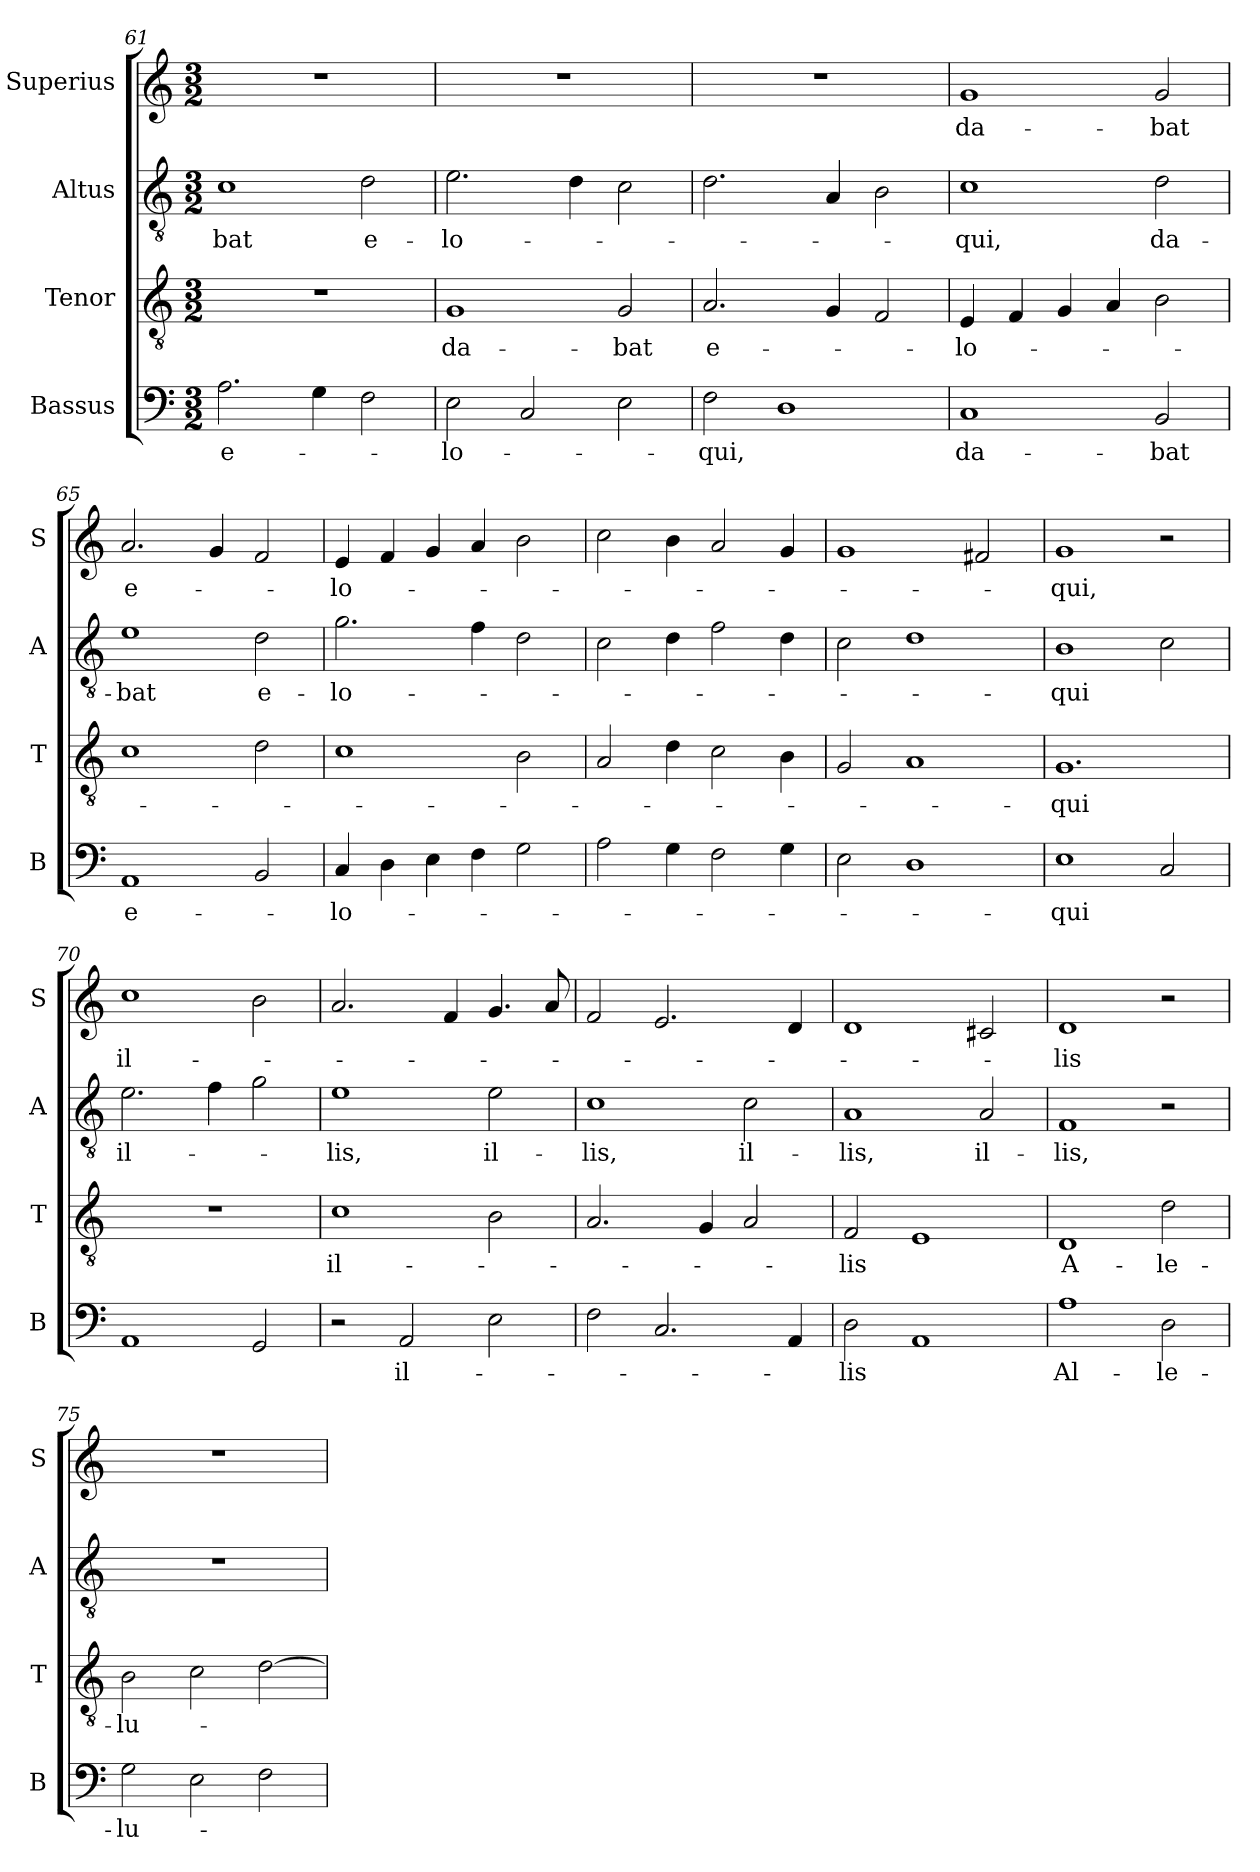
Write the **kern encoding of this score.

**kern	**text	**kern	**text	**kern	**text	**kern	**text
*part4	*part4	*part3	*part3	*part2	*part2	*part1	*part1
*staff4	*staff4	*staff3	*staff3	*staff2	*staff2	*staff1	*staff1
*I"Bassus	*	*I"Tenor	*	*I"Altus	*	*I"Superius	*
*I'B	*	*I'T	*	*I'A	*	*I'S	*
*clefF4	*	*clefGv2	*	*clefGv2	*	*clefG2	*
*k[]	*	*k[]	*	*k[]	*	*k[]	*
*M3/2	*	*M3/2	*	*M3/2	*	*M3/2	*
=61	=61	=61	=61	=61	=61	=61	=61
2.A	e-	1.r	.	1c	-bat	1.r	.
4G	.	.	.	.	.	.	.
2F	.	.	.	2d	e-	.	.
=62	=62	=62	=62	=62	=62	=62	=62
2E	-lo-	1G	da-	2.e	-lo-	1.r	.
2C	.	.	.	.	.	.	.
.	.	.	.	4d	.	.	.
2E	.	2G	-bat	2c	.	.	.
=63	=63	=63	=63	=63	=63	=63	=63
!	!LO:LY:i	!	!	!	!	!	!
2F	-qui,	2.A	e-	2.d	.	1.r	.
1D	.	.	.	.	.	.	.
.	.	4G	.	4A	.	.	.
.	.	2F	.	2B	.	.	.
=64	=64	=64	=64	=64	=64	=64	=64
!	!LO:LY:i	!	!	!	!	!	!
1C	da-	4E	-lo-	1c	-qui,	1g	da-
.	.	4F	.	.	.	.	.
.	.	4G	.	.	.	.	.
.	.	4A	.	.	.	.	.
!	!LO:LY:i	!	!	!	!LO:LY:i	!	!
2BB	-bat	2B	.	2d	da-	2g	-bat
=65	=65	=65	=65	=65	=65	=65	=65
!	!LO:LY:i	!	!	!	!LO:LY:i	!	!
1AA	e-	1c	.	1e	-bat	2.a	e-
.	.	.	.	.	.	4g	.
!	!	!	!	!	!LO:LY:i	!	!
2BB	.	2d	.	2d	e-	2f	.
=66	=66	=66	=66	=66	=66	=66	=66
!	!LO:LY:i	!	!	!	!LO:LY:i	!	!
4C	-lo-	1c	.	2.g	-lo-	4e	-lo-
4D	.	.	.	.	.	4f	.
4E	.	.	.	.	.	4g	.
4F	.	.	.	4f	.	4a	.
2G	.	2B	.	2d	.	2b	.
=67	=67	=67	=67	=67	=67	=67	=67
2A	.	2A	.	2c	.	2cc	.
4G	.	4d	.	4d	.	4b	.
2F	.	2c	.	2f	.	2a	.
4G	.	4B	.	4d	.	4g	.
=68	=68	=68	=68	=68	=68	=68	=68
2E	.	2G	.	2c	.	1g	.
1D	.	1A	.	1d	.	.	.
.	.	.	.	.	.	2f#X	.
=69	=69	=69	=69	=69	=69	=69	=69
!	!	!	!	!	!LO:LY:i	!	!
1E	-qui	1.G	-qui	1B	-qui	1g	-qui,
2C	.	.	.	2c	.	2r	.
=70	=70	=70	=70	=70	=70	=70	=70
1AA	.	1.r	.	2.e	il-	1cc	il-
.	.	.	.	4f	.	.	.
2GG	.	.	.	2g	.	2b	.
=71	=71	=71	=71	=71	=71	=71	=71
2r	.	1c	il-	1e	-lis,	2.a	.
2AA	il-	.	.	.	.	.	.
.	.	.	.	.	.	4f	.
!	!	!	!	!	!LO:LY:i	!	!
2E	.	2B	.	2e	il-	4.g	.
.	.	.	.	.	.	8a	.
=72	=72	=72	=72	=72	=72	=72	=72
!	!	!	!	!	!LO:LY:i	!	!
2F	.	2.A	.	1c	-lis,	2f	.
2.C	.	.	.	.	.	2.e	.
.	.	4G	.	.	.	.	.
!	!	!	!	!	!LO:LY:i	!	!
.	.	2A	.	2c	il-	.	.
4AA	.	.	.	.	.	4d	.
=73	=73	=73	=73	=73	=73	=73	=73
!	!	!	!	!	!LO:LY:i	!	!
2D	-lis	2F	-lis	1A	-lis,	1d	.
1AA	.	1E	.	.	.	.	.
!	!	!	!	!	!LO:LY:i	!	!
.	.	.	.	2A	il-	2c#X	.
=74	=74	=74	=74	=74	=74	=74	=74
!	!	!	!	!	!LO:LY:i	!	!
1A	Al-	1D	A-	1F	-lis,	1d	-lis
2D	-le-	2d	-le-	2r	.	2r	.
=75	=75	=75	=75	=75	=75	=75	=75
2G	-lu-	2B	-lu-	1.r	.	1.r	.
2E	.	2c	.	.	.	.	.
2F	.	[2d	.	.	.	.	.
=	=	=	=	=	=	=	=
*-	*-	*-	*-	*-	*-	*-	*-
